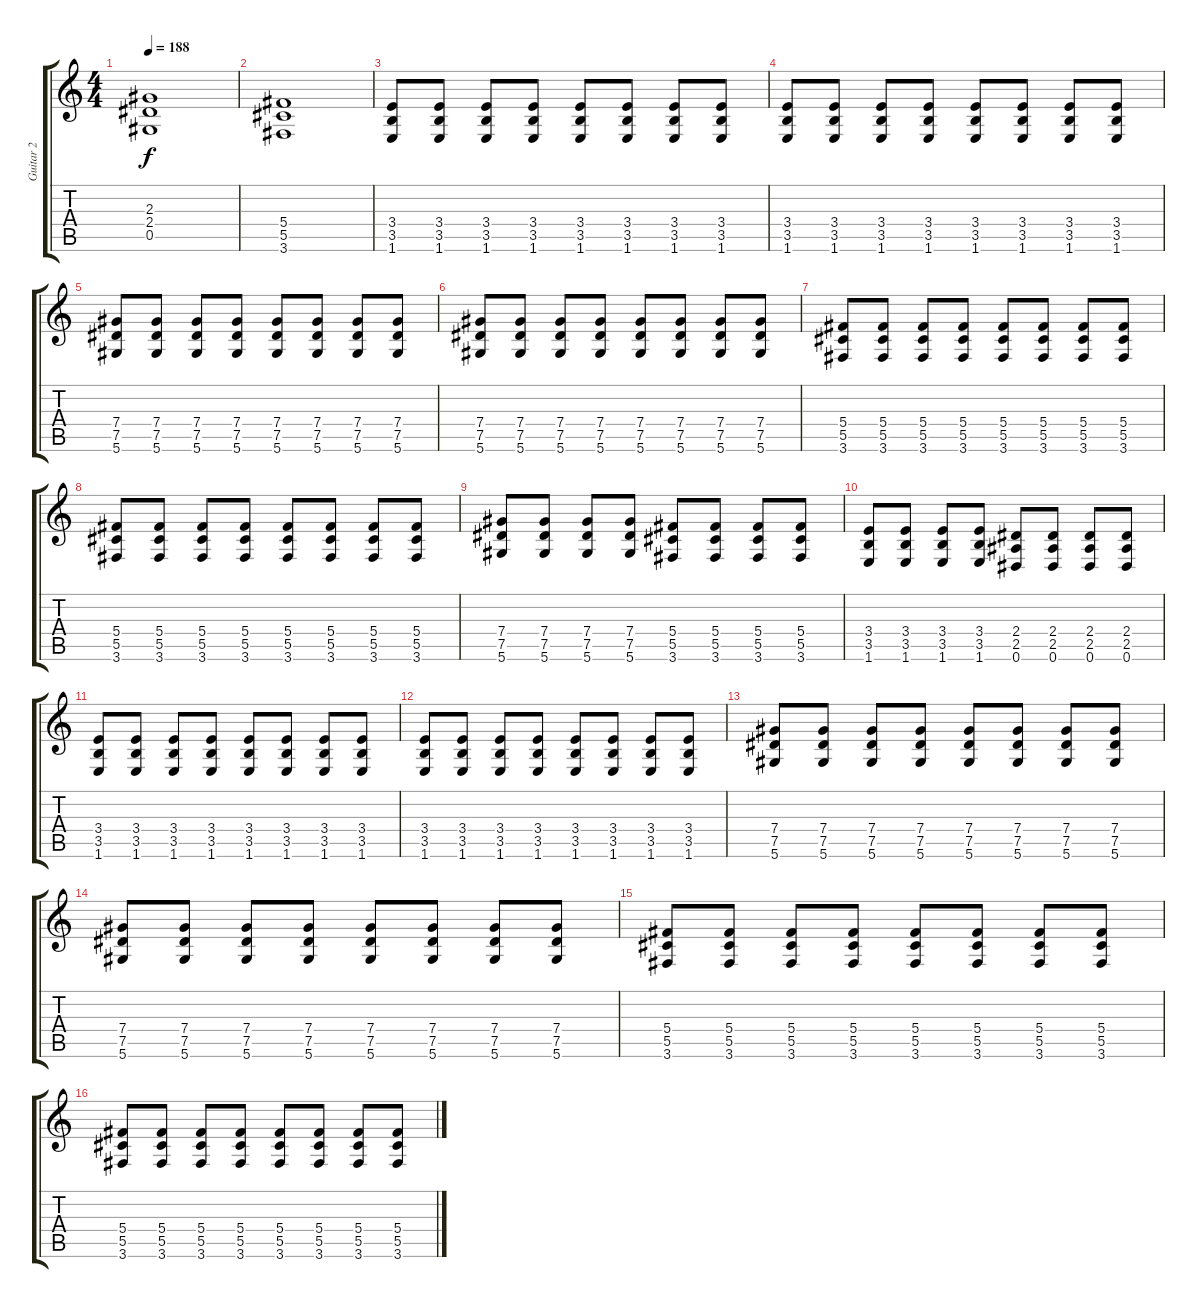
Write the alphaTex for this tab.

\track ("Guitar 2" "Guitar 2") {instrument distortionguitar}
\staff {score tabs}
\tuning (Eb4 Bb3 Gb3 Db3 Ab2 Eb2) {hide}
\ts (4 4)
\tempo 188
\clef g2
\ks c
(2.3 2.4 0.5).1{dy f} |
(5.4 5.5 3.6).1 |
(3.4 3.5 1.6).8 (3.4 3.5 1.6).8 (3.4 3.5 1.6).8 (3.4 3.5 1.6).8 (3.4 3.5 1.6).8 (3.4 3.5 1.6).8 (3.4 3.5 1.6).8 (3.4 3.5 1.6).8 |
(3.4 3.5 1.6).8 (3.4 3.5 1.6).8 (3.4 3.5 1.6).8 (3.4 3.5 1.6).8 (3.4 3.5 1.6).8 (3.4 3.5 1.6).8 (3.4 3.5 1.6).8 (3.4 3.5 1.6).8 |
(7.4 7.5 5.6).8 (7.4 7.5 5.6).8 (7.4 7.5 5.6).8 (7.4 7.5 5.6).8 (7.4 7.5 5.6).8 (7.4 7.5 5.6).8 (7.4 7.5 5.6).8 (7.4 7.5 5.6).8 |
(7.4 7.5 5.6).8 (7.4 7.5 5.6).8 (7.4 7.5 5.6).8 (7.4 7.5 5.6).8 (7.4 7.5 5.6).8 (7.4 7.5 5.6).8 (7.4 7.5 5.6).8 (7.4 7.5 5.6).8 |
(5.4 5.5 3.6).8 (5.4 5.5 3.6).8 (5.4 5.5 3.6).8 (5.4 5.5 3.6).8 (5.4 5.5 3.6).8 (5.4 5.5 3.6).8 (5.4 5.5 3.6).8 (5.4 5.5 3.6).8 |
(5.4 5.5 3.6).8 (5.4 5.5 3.6).8 (5.4 5.5 3.6).8 (5.4 5.5 3.6).8 (5.4 5.5 3.6).8 (5.4 5.5 3.6).8 (5.4 5.5 3.6).8 (5.4 5.5 3.6).8 |
(7.4 7.5 5.6).8 (7.4 7.5 5.6).8 (7.4 7.5 5.6).8 (7.4 7.5 5.6).8 (5.4 5.5 3.6).8 (5.4 5.5 3.6).8 (5.4 5.5 3.6).8 (5.4 5.5 3.6).8 |
(3.4 3.5 1.6).8 (3.4 3.5 1.6).8 (3.4 3.5 1.6).8 (3.4 3.5 1.6).8 (2.4 2.5 0.6).8 (2.4 2.5 0.6).8 (2.4 2.5 0.6).8 (2.4 2.5 0.6).8 |
(3.4 3.5 1.6).8 (3.4 3.5 1.6).8 (3.4 3.5 1.6).8 (3.4 3.5 1.6).8 (3.4 3.5 1.6).8 (3.4 3.5 1.6).8 (3.4 3.5 1.6).8 (3.4 3.5 1.6).8 |
(3.4 3.5 1.6).8 (3.4 3.5 1.6).8 (3.4 3.5 1.6).8 (3.4 3.5 1.6).8 (3.4 3.5 1.6).8 (3.4 3.5 1.6).8 (3.4 3.5 1.6).8 (3.4 3.5 1.6).8 |
(7.4 7.5 5.6).8 (7.4 7.5 5.6).8 (7.4 7.5 5.6).8 (7.4 7.5 5.6).8 (7.4 7.5 5.6).8 (7.4 7.5 5.6).8 (7.4 7.5 5.6).8 (7.4 7.5 5.6).8 |
(7.4 7.5 5.6).8 (7.4 7.5 5.6).8 (7.4 7.5 5.6).8 (7.4 7.5 5.6).8 (7.4 7.5 5.6).8 (7.4 7.5 5.6).8 (7.4 7.5 5.6).8 (7.4 7.5 5.6).8 |
(5.4 5.5 3.6).8 (5.4 5.5 3.6).8 (5.4 5.5 3.6).8 (5.4 5.5 3.6).8 (5.4 5.5 3.6).8 (5.4 5.5 3.6).8 (5.4 5.5 3.6).8 (5.4 5.5 3.6).8 |
(5.4 5.5 3.6).8 (5.4 5.5 3.6).8 (5.4 5.5 3.6).8 (5.4 5.5 3.6).8 (5.4 5.5 3.6).8 (5.4 5.5 3.6).8 (5.4 5.5 3.6).8 (5.4 5.5 3.6).8
